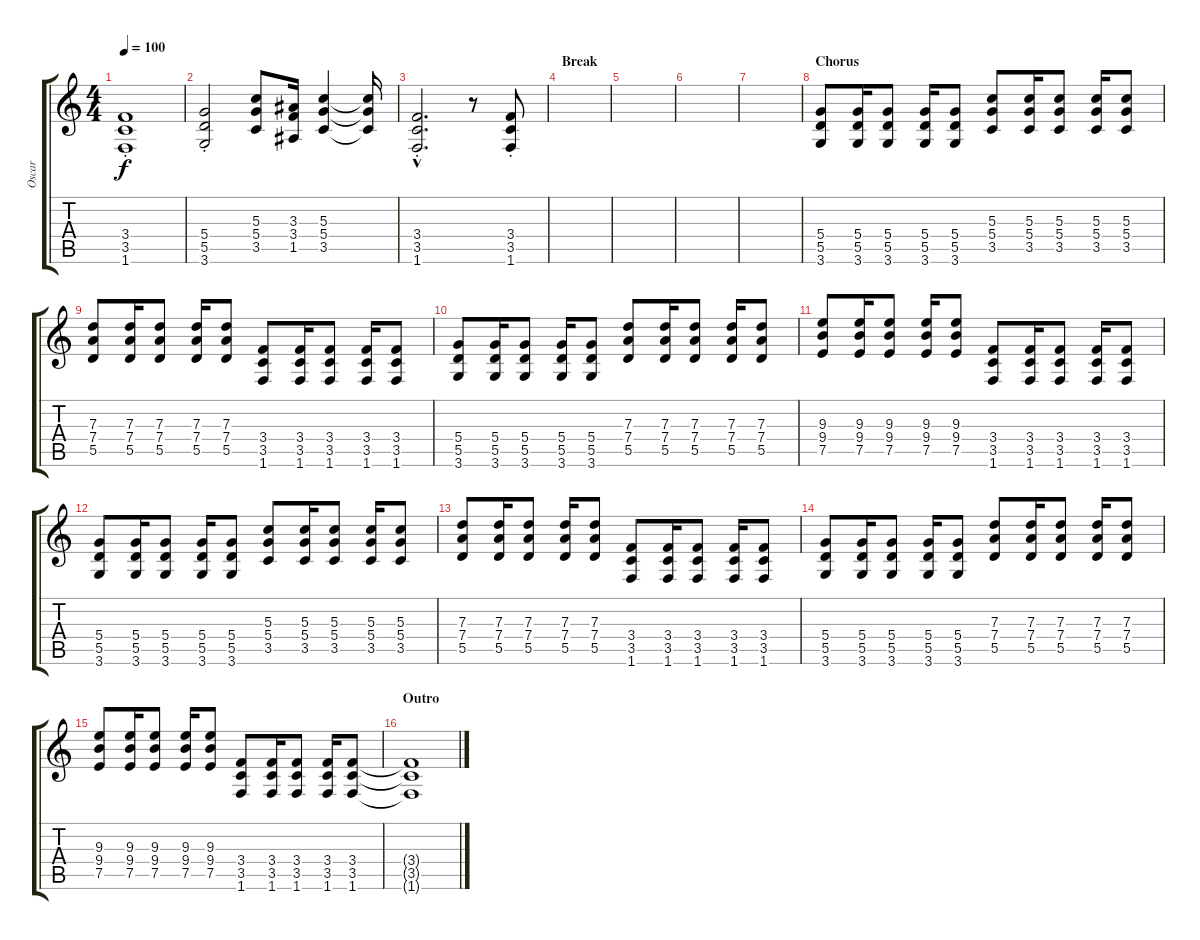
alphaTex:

\track ("Oscar" "Oscar") {instrument distortionguitar}
\staff {score tabs}
\tuning (E4 B3 G3 D3 A2 E2) {hide}
\ts (4 4)
\tempo 100
\clef g2
\ks c
(3.4{st} 3.5{st} 1.6{st}).1{dy f} |
(5.4{st} 5.5{st} 3.6{st}).2 (5.3 5.4 3.5).8 (3.3 3.4 1.5).16 (5.3 5.4 3.5).4 (5.3{t} 5.4{t} 3.5{t}).16 |
(3.4{hac st} 3.5{hac st} 1.6{hac st}).2{d} r.8 (3.4{st} 3.5{st} 1.6{st}).8 |
\section ("" "Break")
|
|
|
|
\section ("" "Chorus")
(5.4 5.5 3.6).8 (5.4 5.5 3.6).16 (5.4 5.5 3.6).8 (5.4 5.5 3.6).16 (5.4 5.5 3.6).8 (5.3 5.4 3.5).8 (5.3 5.4 3.5).16 (5.3 5.4 3.5).8 (5.3 5.4 3.5).16 (5.3 5.4 3.5).8 |
(7.3 7.4 5.5).8 (7.3 7.4 5.5).16 (7.3 7.4 5.5).8 (7.3 7.4 5.5).16 (7.3 7.4 5.5).8 (3.4 3.5 1.6).8 (3.4 3.5 1.6).16 (3.4 3.5 1.6).8 (3.4 3.5 1.6).16 (3.4 3.5 1.6).8 |
(5.4 5.5 3.6).8 (5.4 5.5 3.6).16 (5.4 5.5 3.6).8 (5.4 5.5 3.6).16 (5.4 5.5 3.6).8 (7.3 7.4 5.5).8 (7.3 7.4 5.5).16 (7.3 7.4 5.5).8 (7.3 7.4 5.5).16 (7.3 7.4 5.5).8 |
(9.3 9.4 7.5).8 (9.3 9.4 7.5).16 (9.3 9.4 7.5).8 (9.3 9.4 7.5).16 (9.3 9.4 7.5).8 (3.4 3.5 1.6).8 (3.4 3.5 1.6).16 (3.4 3.5 1.6).8 (3.4 3.5 1.6).16 (3.4 3.5 1.6).8 |
(5.4 5.5 3.6).8 (5.4 5.5 3.6).16 (5.4 5.5 3.6).8 (5.4 5.5 3.6).16 (5.4 5.5 3.6).8 (5.3 5.4 3.5).8 (5.3 5.4 3.5).16 (5.3 5.4 3.5).8 (5.3 5.4 3.5).16 (5.3 5.4 3.5).8 |
(7.3 7.4 5.5).8 (7.3 7.4 5.5).16 (7.3 7.4 5.5).8 (7.3 7.4 5.5).16 (7.3 7.4 5.5).8 (3.4 3.5 1.6).8 (3.4 3.5 1.6).16 (3.4 3.5 1.6).8 (3.4 3.5 1.6).16 (3.4 3.5 1.6).8 |
(5.4 5.5 3.6).8 (5.4 5.5 3.6).16 (5.4 5.5 3.6).8 (5.4 5.5 3.6).16 (5.4 5.5 3.6).8 (7.3 7.4 5.5).8 (7.3 7.4 5.5).16 (7.3 7.4 5.5).8 (7.3 7.4 5.5).16 (7.3 7.4 5.5).8 |
(9.3 9.4 7.5).8 (9.3 9.4 7.5).16 (9.3 9.4 7.5).8 (9.3 9.4 7.5).16 (9.3 9.4 7.5).8 (3.4 3.5 1.6).8 (3.4 3.5 1.6).16 (3.4 3.5 1.6).8 (3.4 3.5 1.6).16 (3.4 3.5 1.6).8{volume 0} |
\section ("" "Outro")
(3.4{t} 3.5{t} 1.6{t}).1
